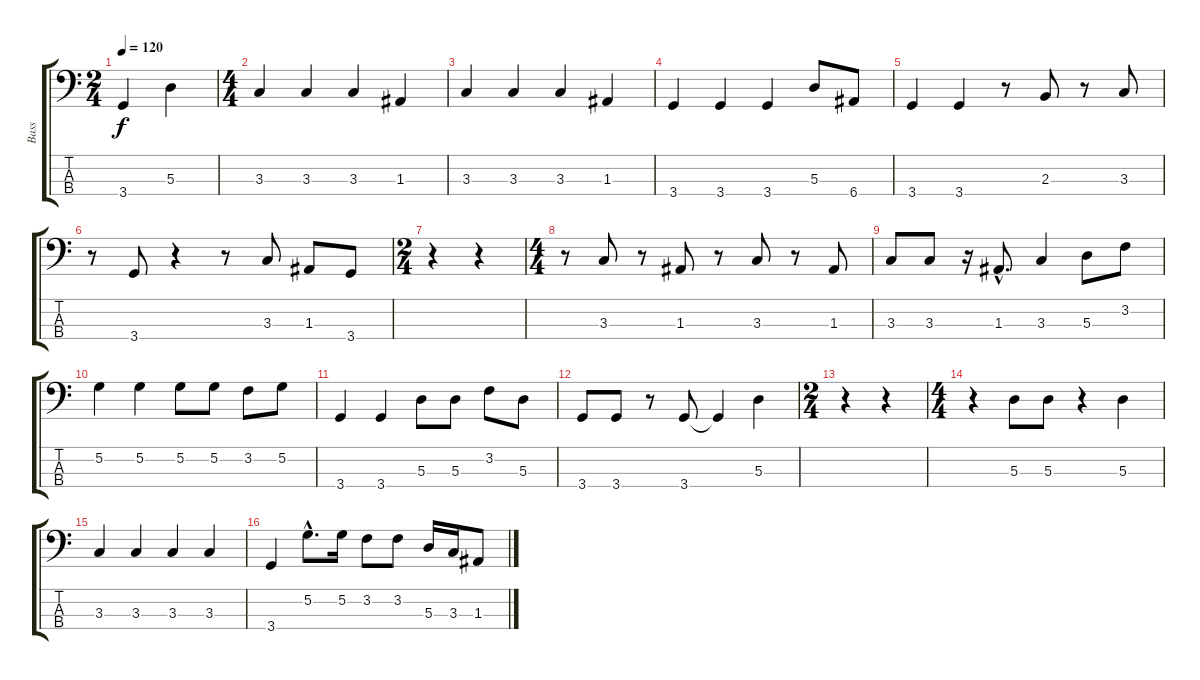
\track ("Bass" "Bass") {instrument electricbassfinger}
\staff {score tabs}
\tuning (G2 D2 A1 E1) {hide}
\ts (2 4)
\tempo 120
\clef f4
\ks c
3.4.4{dy f} 5.3.4 |
\ts (4 4)
3.3.4 3.3.4 3.3.4 1.3.4 |
3.3.4 3.3.4 3.3.4 1.3.4 |
3.4.4 3.4.4 3.4.4 5.3.8 6.4.8 |
3.4.4 3.4.4 r.8 2.3.8 r.8 3.3.8 |
r.8 3.4.8 r.4 r.8 3.3.8 1.3.8 3.4.8 |
\ts (2 4)
r.4 r.4 |
\ts (4 4)
r.8 3.3.8 r.8 1.3.8 r.8 3.3.8 r.8 1.3.8 |
3.3.8 3.3.8 r.16 1.3{hac}.8{d} 3.3.4 5.3.8 3.2.8 |
5.2.4 5.2.4 5.2.8 5.2.8 3.2.8 5.2.8 |
3.4.4 3.4.4 5.3.8 5.3.8 3.2.8 5.3.8 |
3.4.8 3.4.8 r.8 3.4.8 3.4{t}.4 5.3.4 |
\ts (2 4)
r.4 r.4 |
\ts (4 4)
r.4 5.3.8 5.3.8 r.4 5.3.4 |
3.3.4 3.3.4 3.3.4 3.3.4 |
3.4.4 5.2{hac}.8{d} 5.2.16 3.2.8 3.2.8 5.3.16 3.3.16 1.3.8
